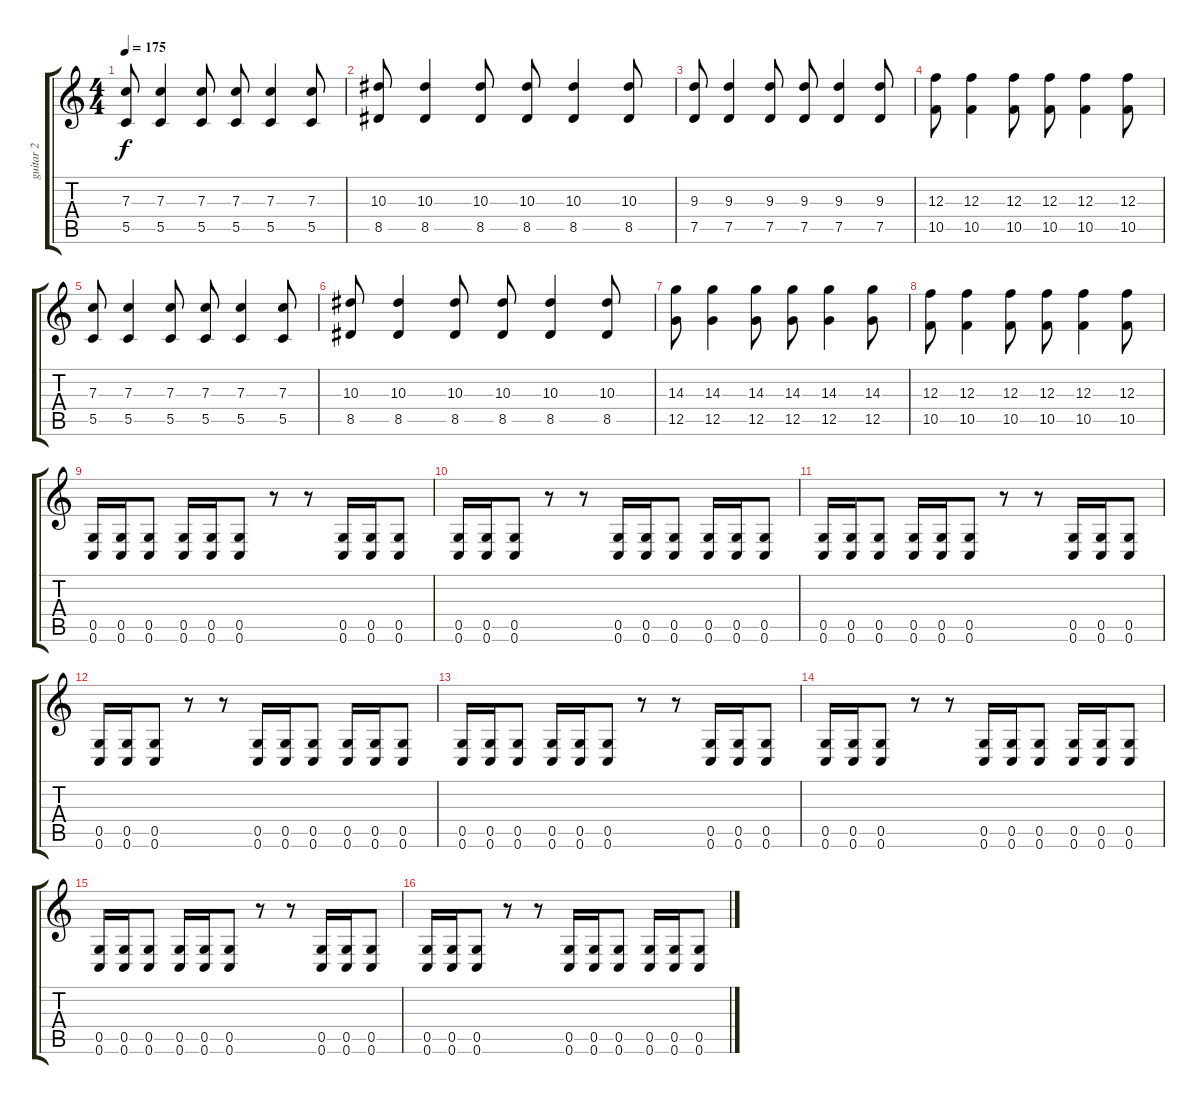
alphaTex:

\track ("guitar 2" "guitar 2") {instrument overdrivenguitar}
\staff {score tabs}
\tuning (D4 A3 F3 C3 G2 C2) {hide}
\ts (4 4)
\tempo 175
\clef g2
\ks c
(7.3 5.5).8{dy f} (7.3 5.5).4 (7.3 5.5).8 (7.3 5.5).8 (7.3 5.5).4 (7.3 5.5).8 |
(10.3 8.5).8 (10.3 8.5).4 (10.3 8.5).8 (10.3 8.5).8 (10.3 8.5).4 (10.3 8.5).8 |
(9.3 7.5).8 (9.3 7.5).4 (9.3 7.5).8 (9.3 7.5).8 (9.3 7.5).4 (9.3 7.5).8 |
(12.3 10.5).8 (12.3 10.5).4 (12.3 10.5).8 (12.3 10.5).8 (12.3 10.5).4 (12.3 10.5).8 |
(7.3 5.5).8 (7.3 5.5).4 (7.3 5.5).8 (7.3 5.5).8 (7.3 5.5).4 (7.3 5.5).8 |
(10.3 8.5).8 (10.3 8.5).4 (10.3 8.5).8 (10.3 8.5).8 (10.3 8.5).4 (10.3 8.5).8 |
(14.3 12.5).8 (14.3 12.5).4 (14.3 12.5).8 (14.3 12.5).8 (14.3 12.5).4 (14.3 12.5).8 |
(12.3 10.5).8 (12.3 10.5).4 (12.3 10.5).8 (12.3 10.5).8 (12.3 10.5).4 (12.3 10.5).8 |
(0.5 0.6).16 (0.5 0.6).16 (0.5 0.6).8 (0.5 0.6).16 (0.5 0.6).16 (0.5 0.6).8 r.8 r.8 (0.5 0.6).16 (0.5 0.6).16 (0.5 0.6).8 |
(0.5 0.6).16 (0.5 0.6).16 (0.5 0.6).8 r.8 r.8 (0.5 0.6).16 (0.5 0.6).16 (0.5 0.6).8 (0.5 0.6).16 (0.5 0.6).16 (0.5 0.6).8 |
(0.5 0.6).16 (0.5 0.6).16 (0.5 0.6).8 (0.5 0.6).16 (0.5 0.6).16 (0.5 0.6).8 r.8 r.8 (0.5 0.6).16 (0.5 0.6).16 (0.5 0.6).8 |
(0.5 0.6).16 (0.5 0.6).16 (0.5 0.6).8 r.8 r.8 (0.5 0.6).16 (0.5 0.6).16 (0.5 0.6).8 (0.5 0.6).16 (0.5 0.6).16 (0.5 0.6).8 |
(0.5 0.6).16 (0.5 0.6).16 (0.5 0.6).8 (0.5 0.6).16 (0.5 0.6).16 (0.5 0.6).8 r.8 r.8 (0.5 0.6).16 (0.5 0.6).16 (0.5 0.6).8 |
(0.5 0.6).16 (0.5 0.6).16 (0.5 0.6).8 r.8 r.8 (0.5 0.6).16 (0.5 0.6).16 (0.5 0.6).8 (0.5 0.6).16 (0.5 0.6).16 (0.5 0.6).8 |
(0.5 0.6).16 (0.5 0.6).16 (0.5 0.6).8 (0.5 0.6).16 (0.5 0.6).16 (0.5 0.6).8 r.8 r.8 (0.5 0.6).16 (0.5 0.6).16 (0.5 0.6).8 |
(0.5 0.6).16 (0.5 0.6).16 (0.5 0.6).8 r.8 r.8 (0.5 0.6).16 (0.5 0.6).16 (0.5 0.6).8 (0.5 0.6).16 (0.5 0.6).16 (0.5 0.6).8
